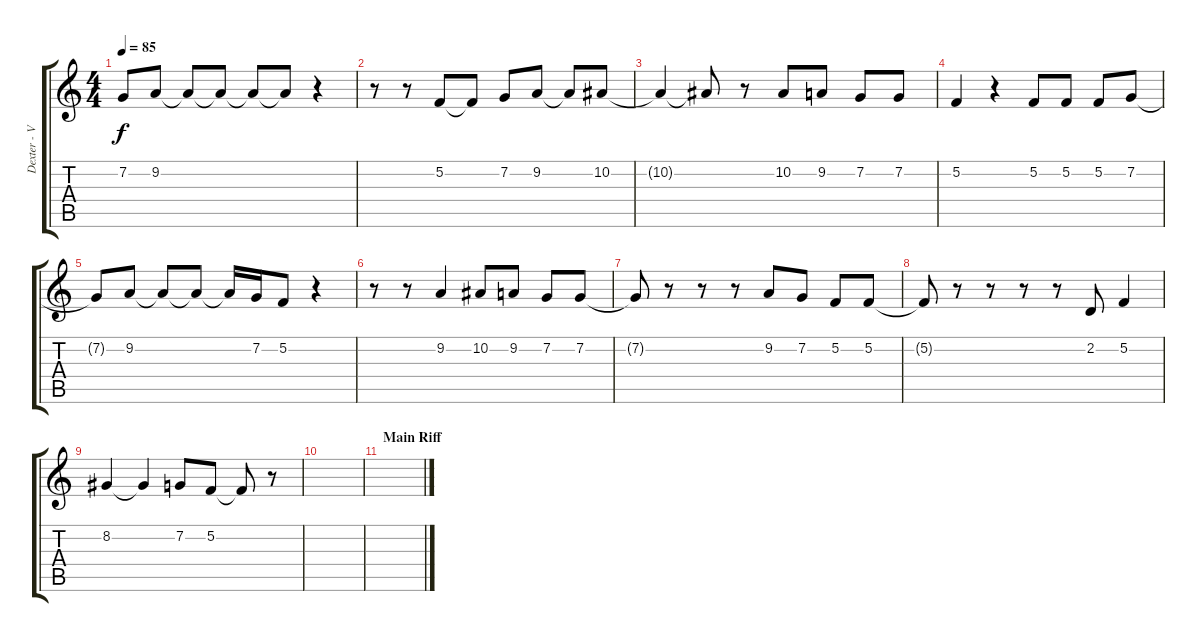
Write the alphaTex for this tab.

\track ("Dexter - Vocals" "Dexter - V") {instrument lead2sawtooth}
\staff {score tabs}
\tuning (F4 C4 Ab3 Eb3 Bb2 F2) {hide}
\ts (4 4)
\tempo 85
\clef g2
\ks c
7.2{t}.8{dy f} 9.2.8 9.2{t}.8 9.2{t}.8 9.2{t}.8 9.2{t}.8 r.4 |
r.8 r.8 5.2.8 5.2{t}.8 7.2.8 9.2.8 9.2{t}.8 10.2.8 |
10.2{t}.4 10.2{t}.8 r.8 10.2.8 9.2.8 7.2.8 7.2.8 |
5.2.4 r.4 5.2.8 5.2.8 5.2.8 7.2.8 |
7.2{t}.8 9.2.8 9.2{t}.8 9.2{t}.8 9.2{t}.16 7.2.16 5.2.8 r.4 |
r.8 r.8 9.2.4 10.2.8 9.2.8 7.2.8 7.2.8 |
7.2{t}.8 r.8 r.8 r.8 9.2.8 7.2.8 5.2.8 5.2.8 |
5.2{t}.8 r.8 r.8 r.8 r.8 2.2.8 5.2.4 |
8.2.4 8.2{t}.4 7.2.8 5.2.8 5.2{t}.8 r.8 |
|
\section ("" "Main Riff")
